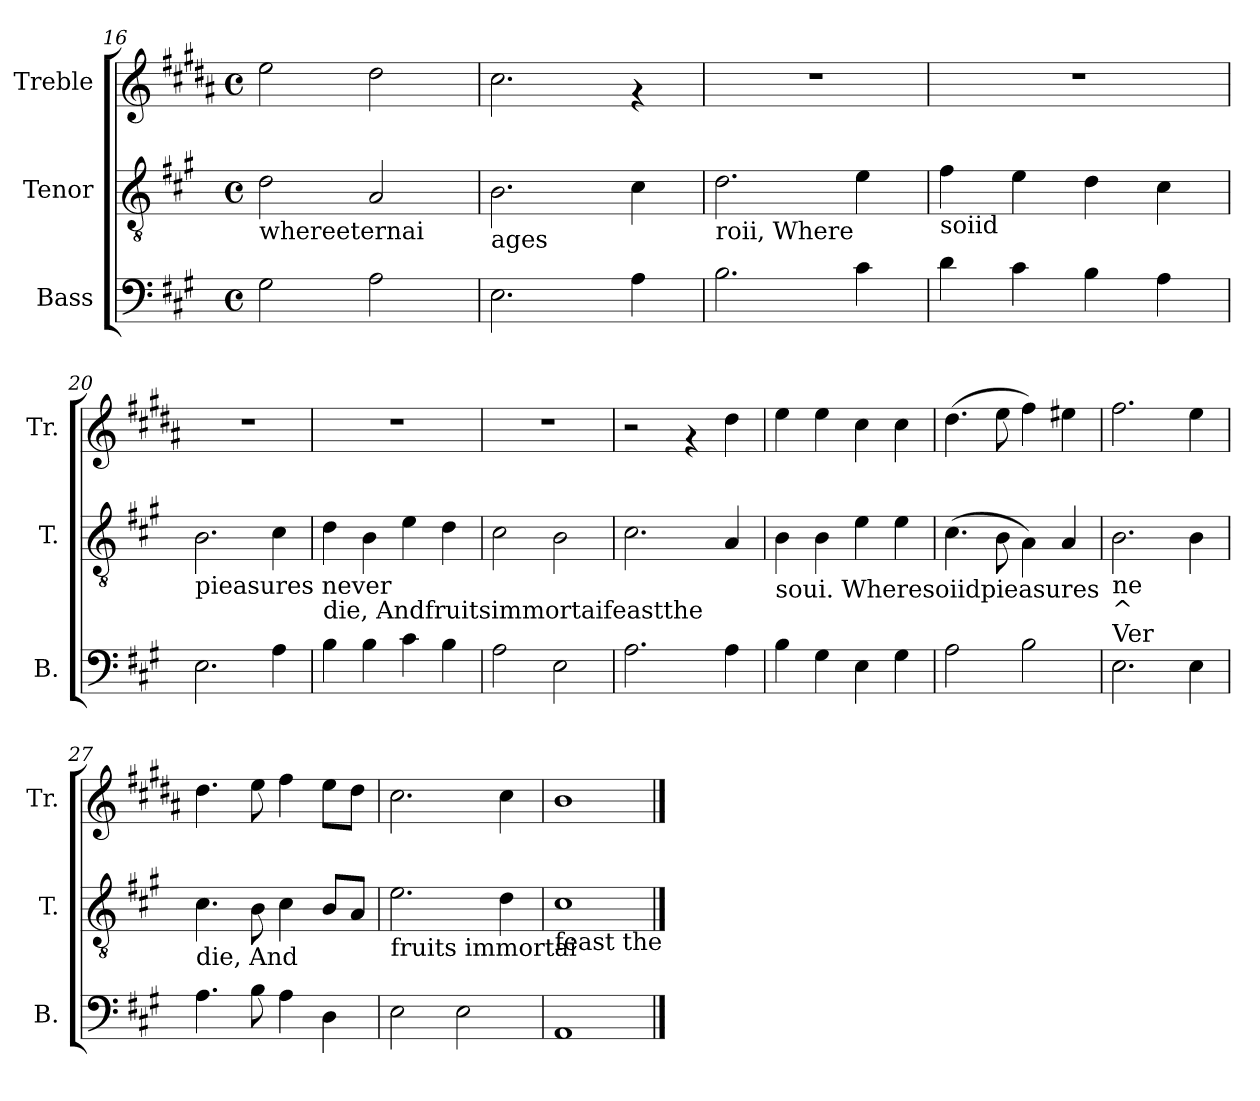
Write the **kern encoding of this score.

**kern	**kern	**kern
*part3	*part2	*part1
*staff3	*staff2	*staff1
*I"Bass	*I"Tenor	*I"Treble
*I'B.	*I'T.	*I'Tr.
*clefF4	*clefGv2	*clefG2
*	*	*ITrd1c2
*k[f#c#g#]	*k[f#c#g#]	*k[f#c#g#]
*A:	*A:	*A:
*M4/4	*M4/4	*M4/4
*met(c)	*met(c)	*met(c)
=16	=16	=16
!	!LO:TX:b:t=whereeternai	!
2G#\	2d\	2dd\
2A\	2A/	2cc#\
=17	=17	=17
!	!LO:TX:b:t=ages	!
2.E\	2.B\	2.b\
4A\	4c#\	4rf
=18	=18	=18
!	!LO:TX:b:t=roii, Where	!
2.B\	2.d\	1r
4c#\	4e\	.
=19	=19	=19
!	!LO:TX:b:t=soiid	!
4d\	4f#\	1r
4c#\	4e\	.
4B\	4d\	.
4A\	4c#\	.
=20	=20	=20
!	!LO:TX:b:t=pieasures never	!
2.E\	2.B\	1r
4A\	4c#\	.
=21	=21	=21
!	!LO:TX:b:t=die, Andfruitsimmortaifeastthe	!
4B\	4d\	1r
4B\	4B\	.
4c#\	4e\	.
4B\	4d\	.
=22	=22	=22
2A\	2c#\	1r
2E\	2B\	.
=23	=23	=23
2.A\	2.c#\	2r
.	.	4rf
4A\	4A/	4cc#\
=24	=24	=24
!	!LO:TX:b:t=soui. Wheresoiidpieasures	!
4B\	4B\	4dd\
4G#\	4B\	4dd\
4E\	4e\	4b\
4G#\	4e\	4b\
=25	=25	=25
2A\	(>4.c#\	(>4.cc#\
.	8B\	8dd\
2B\	4A\)	4ee\)
.	4A/	4dd#X\
=26	=26	=26
!	!LO:TX:b:t=ne	!
!	!LO:TX:b:t=^	!
!	!LO:TX:b:t=Ver	!
2.E\	2.B\	2.ee\
4E\	4B\	4dd\
=27	=27	=27
!	!LO:TX:b:t=die, And	!
4.A\	4.c#\	4.cc#\
8B\	8B\	8dd\
4A\	4c#\	4ee\
4D\	8B/L	8dd\L
.	8A/J	8cc#\J
=28	=28	=28
!	!LO:TX:b:t=fruits immortai	!
2E\	2.e\	2.b\
2E\	.	.
.	4d\	4b\
=29	=29	=29
!	!LO:TX:b:t=feast the	!
1AA	1c#	1a
==	==	==
*-	*-	*-
